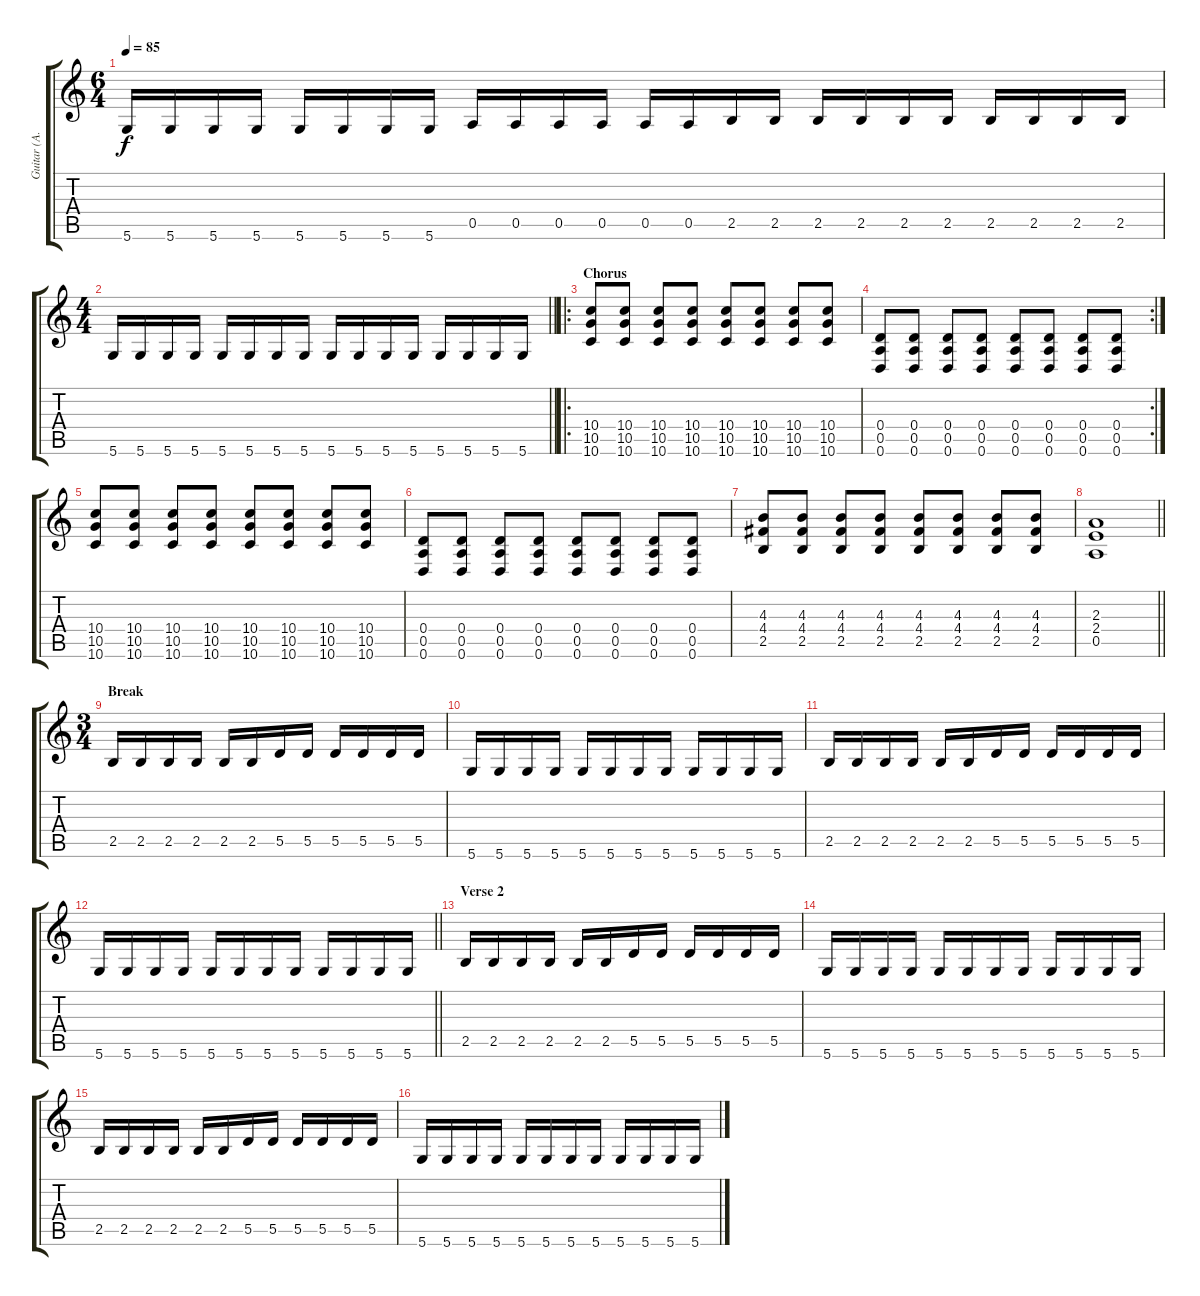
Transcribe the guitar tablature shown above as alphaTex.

\track ("Guitar (A. Gontier)" "Guitar (A.") {instrument overdrivenguitar}
\staff {score tabs}
\tuning (E4 B3 G3 D3 A2 D2) {hide}
\ts (6 4)
\tempo 85
\clef g2
\ks c
5.6.16{dy f} 5.6.16 5.6.16 5.6.16 5.6.16 5.6.16 5.6.16 5.6.16 0.5.16 0.5.16 0.5.16 0.5.16 0.5.16 0.5.16 2.5.16 2.5.16 2.5.16 2.5.16 2.5.16 2.5.16 2.5.16 2.5.16 2.5.16 2.5.16 |
\ts (4 4)
\barLineRight lightlight
5.6.16 5.6.16 5.6.16 5.6.16 5.6.16 5.6.16 5.6.16 5.6.16 5.6.16 5.6.16 5.6.16 5.6.16 5.6.16 5.6.16 5.6.16 5.6.16 |
\ro
\section ("" "Chorus")
(10.4 10.5 10.6).8 (10.4 10.5 10.6).8 (10.4 10.5 10.6).8 (10.4 10.5 10.6).8 (10.4 10.5 10.6).8 (10.4 10.5 10.6).8 (10.4 10.5 10.6).8 (10.4 10.5 10.6).8 |
\rc 2
(0.4 0.5 0.6).8 (0.4 0.5 0.6).8 (0.4 0.5 0.6).8 (0.4 0.5 0.6).8 (0.4 0.5 0.6).8 (0.4 0.5 0.6).8 (0.4 0.5 0.6).8 (0.4 0.5 0.6).8 |
(10.4 10.5 10.6).8 (10.4 10.5 10.6).8 (10.4 10.5 10.6).8 (10.4 10.5 10.6).8 (10.4 10.5 10.6).8 (10.4 10.5 10.6).8 (10.4 10.5 10.6).8 (10.4 10.5 10.6).8 |
(0.4 0.5 0.6).8 (0.4 0.5 0.6).8 (0.4 0.5 0.6).8 (0.4 0.5 0.6).8 (0.4 0.5 0.6).8 (0.4 0.5 0.6).8 (0.4 0.5 0.6).8 (0.4 0.5 0.6).8 |
(4.3 4.4 2.5).8 (4.3 4.4 2.5).8 (4.3 4.4 2.5).8 (4.3 4.4 2.5).8 (4.3 4.4 2.5).8 (4.3 4.4 2.5).8 (4.3 4.4 2.5).8 (4.3 4.4 2.5).8 |
\barLineRight lightlight
(2.3 2.4 0.5).1 |
\ts (3 4)
\section ("" "Break")
2.5.16 2.5.16 2.5.16 2.5.16 2.5.16 2.5.16 5.5.16 5.5.16 5.5.16 5.5.16 5.5.16 5.5.16 |
5.6.16 5.6.16 5.6.16 5.6.16 5.6.16 5.6.16 5.6.16 5.6.16 5.6.16 5.6.16 5.6.16 5.6.16 |
2.5.16 2.5.16 2.5.16 2.5.16 2.5.16 2.5.16 5.5.16 5.5.16 5.5.16 5.5.16 5.5.16 5.5.16 |
\barLineRight lightlight
5.6.16 5.6.16 5.6.16 5.6.16 5.6.16 5.6.16 5.6.16 5.6.16 5.6.16 5.6.16 5.6.16 5.6.16 |
\section ("" "Verse 2")
2.5.16 2.5.16 2.5.16 2.5.16 2.5.16 2.5.16 5.5.16 5.5.16 5.5.16 5.5.16 5.5.16 5.5.16 |
5.6.16 5.6.16 5.6.16 5.6.16 5.6.16 5.6.16 5.6.16 5.6.16 5.6.16 5.6.16 5.6.16 5.6.16 |
2.5.16 2.5.16 2.5.16 2.5.16 2.5.16 2.5.16 5.5.16 5.5.16 5.5.16 5.5.16 5.5.16 5.5.16 |
5.6.16 5.6.16 5.6.16 5.6.16 5.6.16 5.6.16 5.6.16 5.6.16 5.6.16 5.6.16 5.6.16 5.6.16
